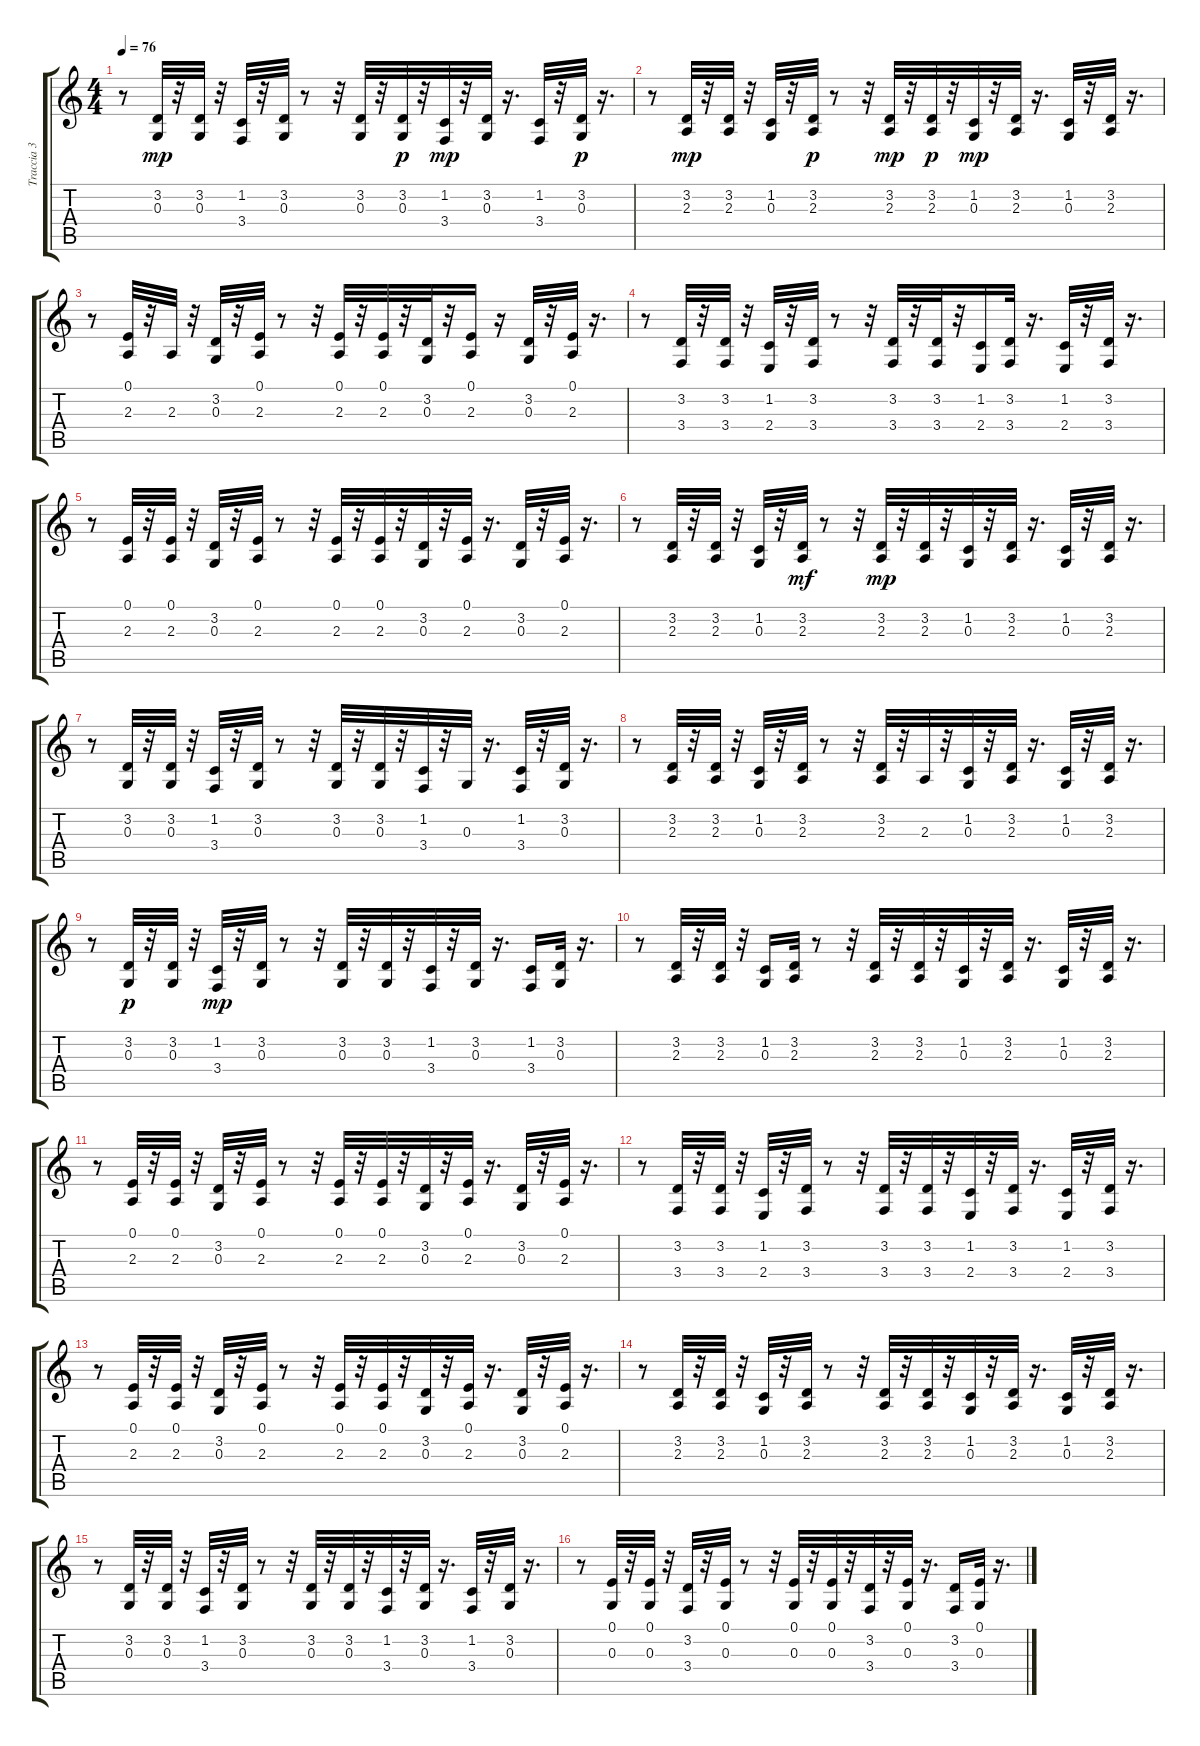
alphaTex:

\track ("Traccia 3" "Traccia 3") {instrument honkytonkpiano}
\staff {score tabs}
\tuning (E4 B3 G3 D3 A2 E2) {hide}
\ts (4 4)
\tempo 76
\clef g2
\ks c
r.8{dy mp} (3.2 0.3).32 r.32 (3.2 0.3).32 r.32 (1.2 3.4).32 r.32 (3.2 0.3).32 r.8 r.32 (3.2 0.3).32 r.32 (3.2 0.3).32{dy p} r.32 (1.2 3.4).32{dy mp} r.32 (3.2 0.3).32 r.16{d} (1.2 3.4).32 r.32 (3.2 0.3).32{dy p} r.16{d} |
r.8 (3.2 2.3).32{dy mp} r.32 (3.2 2.3).32 r.32 (1.2 0.3).32 r.32 (3.2 2.3).32{dy p} r.8 r.32 (3.2 2.3).32{dy mp} r.32 (3.2 2.3).32{dy p} r.32 (1.2 0.3).32{dy mp} r.32 (3.2 2.3).32 r.16{d} (1.2 0.3).32 r.32 (3.2 2.3).32 r.16{d} |
r.8 (0.1 2.3).32 r.32 2.3.32 r.32 (3.2 0.3).32 r.32 (0.1 2.3).32 r.8 r.32 (0.1 2.3).32 r.32 (0.1 2.3).32 r.32 (3.2 0.3).32 r.32 (0.1 2.3).16 r.16 (3.2 0.3).32 r.32 (0.1 2.3).32 r.16{d} |
r.8 (3.2 3.4).32 r.32 (3.2 3.4).32 r.32 (1.2 2.4).32 r.32 (3.2 3.4).32 r.8 r.32 (3.2 3.4).32 r.32 (3.2 3.4).32 r.32 (1.2 2.4).16 (3.2 3.4).32 r.16{d} (1.2 2.4).32 r.32 (3.2 3.4).32 r.16{d} |
r.8 (0.1 2.3).32 r.32 (0.1 2.3).32 r.32 (3.2 0.3).32 r.32 (0.1 2.3).32 r.8 r.32 (0.1 2.3).32 r.32 (0.1 2.3).32 r.32 (3.2 0.3).32 r.32 (0.1 2.3).32 r.16{d} (3.2 0.3).32 r.32 (0.1 2.3).32 r.16{d} |
r.8 (3.2 2.3).32 r.32 (3.2 2.3).32 r.32 (1.2 0.3).32 r.32 (3.2 2.3).32{dy mf} r.8 r.32 (3.2 2.3).32{dy mp} r.32 (3.2 2.3).32 r.32 (1.2 0.3).32 r.32 (3.2 2.3).32 r.16{d} (1.2 0.3).32 r.32 (3.2 2.3).32 r.16{d} |
r.8 (3.2 0.3).32 r.32 (3.2 0.3).32 r.32 (1.2 3.4).32 r.32 (3.2 0.3).32 r.8 r.32 (3.2 0.3).32 r.32 (3.2 0.3).32 r.32 (1.2 3.4).32 r.32 0.3.32 r.16{d} (1.2 3.4).32 r.32 (3.2 0.3).32 r.16{d} |
r.8 (3.2 2.3).32 r.32 (3.2 2.3).32 r.32 (1.2 0.3).32 r.32 (3.2 2.3).32 r.8 r.32 (3.2 2.3).32 r.32 2.3.32 r.32 (1.2 0.3).32 r.32 (3.2 2.3).32 r.16{d} (1.2 0.3).32 r.32 (3.2 2.3).32 r.16{d} |
r.8 (3.2 0.3).32{dy p} r.32 (3.2 0.3).32 r.32 (1.2 3.4).32{dy mp} r.32 (3.2 0.3).32 r.8 r.32 (3.2 0.3).32 r.32 (3.2 0.3).32 r.32 (1.2 3.4).32 r.32 (3.2 0.3).32 r.16{d} (1.2 3.4).16 (3.2 0.3).32 r.16{d} |
r.8 (3.2 2.3).32 r.32 (3.2 2.3).32 r.32 (1.2 0.3).16 (3.2 2.3).32 r.8 r.32 (3.2 2.3).32 r.32 (3.2 2.3).32 r.32 (1.2 0.3).32 r.32 (3.2 2.3).32 r.16{d} (1.2 0.3).32 r.32 (3.2 2.3).32 r.16{d} |
r.8 (0.1 2.3).32 r.32 (0.1 2.3).32 r.32 (3.2 0.3).32 r.32 (0.1 2.3).32 r.8 r.32 (0.1 2.3).32 r.32 (0.1 2.3).32 r.32 (3.2 0.3).32 r.32 (0.1 2.3).32 r.16{d} (3.2 0.3).32 r.32 (0.1 2.3).32 r.16{d} |
r.8 (3.2 3.4).32 r.32 (3.2 3.4).32 r.32 (1.2 2.4).32 r.32 (3.2 3.4).32 r.8 r.32 (3.2 3.4).32 r.32 (3.2 3.4).32 r.32 (1.2 2.4).32 r.32 (3.2 3.4).32 r.16{d} (1.2 2.4).32 r.32 (3.2 3.4).32 r.16{d} |
r.8 (0.1 2.3).32 r.32 (0.1 2.3).32 r.32 (3.2 0.3).32 r.32 (0.1 2.3).32 r.8 r.32 (0.1 2.3).32 r.32 (0.1 2.3).32 r.32 (3.2 0.3).32 r.32 (0.1 2.3).32 r.16{d} (3.2 0.3).32 r.32 (0.1 2.3).32 r.16{d} |
r.8 (3.2 2.3).32 r.32 (3.2 2.3).32 r.32 (1.2 0.3).32 r.32 (3.2 2.3).32 r.8 r.32 (3.2 2.3).32 r.32 (3.2 2.3).32 r.32 (1.2 0.3).32 r.32 (3.2 2.3).32 r.16{d} (1.2 0.3).32 r.32 (3.2 2.3).32 r.16{d} |
r.8 (3.2 0.3).32 r.32 (3.2 0.3).32 r.32 (1.2 3.4).32 r.32 (3.2 0.3).32 r.8 r.32 (3.2 0.3).32 r.32 (3.2 0.3).32 r.32 (1.2 3.4).32 r.32 (3.2 0.3).32 r.16{d} (1.2 3.4).32 r.32 (3.2 0.3).32 r.16{d} |
r.8 (0.1 0.3).32 r.32 (0.1 0.3).32 r.32 (3.2 3.4).32 r.32 (0.1 0.3).32 r.8 r.32 (0.1 0.3).32 r.32 (0.1 0.3).32 r.32 (3.2 3.4).32 r.32 (0.1 0.3).32 r.16{d} (3.2 3.4).16 (0.1 0.3).32 r.16{d}
